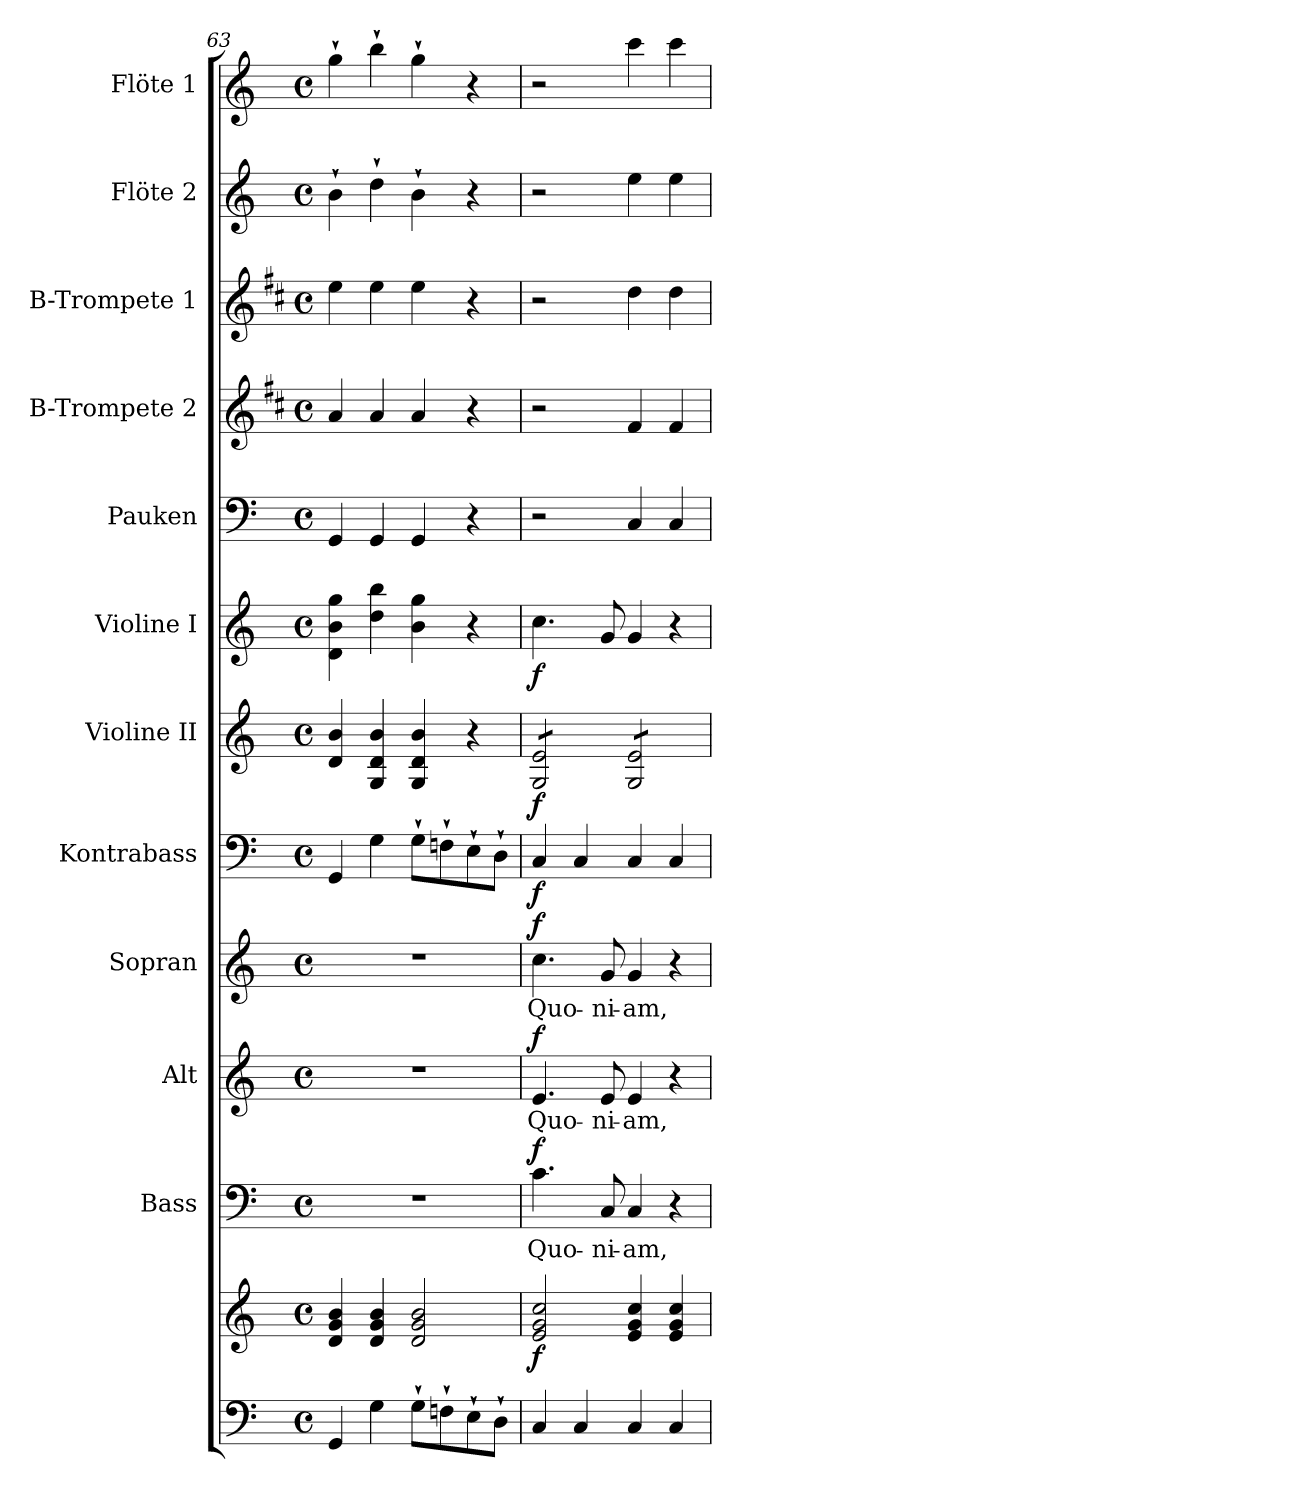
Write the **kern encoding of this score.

**kern	**kern	**dynam	**kern	**text	**dynam	**kern	**text	**dynam	**kern	**text	**dynam	**kern	**dynam	**kern	**dynam	**kern	**dynam	**kern	**kern	**kern	**kern	**kern
*part12	*part12	*part12	*part11	*part11	*part11	*part10	*part10	*part10	*part9	*part9	*part9	*part8	*part8	*part7	*part7	*part6	*part6	*part5	*part4	*part3	*part2	*part1
*staff13	*staff12	*staff12/13	*staff11	*staff11	*staff11	*staff10	*staff10	*staff10	*staff9	*staff9	*staff9	*staff8	*staff8	*staff7	*staff7	*staff6	*staff6	*staff5	*staff4	*staff3	*staff2	*staff1
*	*	*	*I"Bass	*	*	*I"Alt	*	*	*I"Sopran	*	*	*I"Kontrabass	*	*I"Violine II	*	*I"Violine I	*	*I"Pauken	*I"B-Trompete 2	*I"B-Trompete 1	*I"Flöte 2	*I"Flöte 1
*	*	*	*I'B.	*	*	*I'A.	*	*	*I'S.	*	*	*I'Kb.	*	*I'Vl. II	*	*I'Vl. I	*	*I'Pk.	*I'B Trp. 2	*I'B Trp. 1	*I'Fl. 2	*I'Fl. 1
!!LO:PB:g=z
*clefF4	*clefG2	*	*clefF4	*	*	*clefG2	*	*	*clefG2	*	*	*clefF4	*	*clefG2	*	*clefG2	*	*clefF4	*clefG2	*clefG2	*clefG2	*clefG2
*	*	*	*	*	*	*	*	*	*	*	*	*ITrd7c12	*	*	*	*	*	*	*ITrd1c2	*ITrd1c2	*	*
*k[]	*k[]	*	*k[]	*	*	*k[]	*	*	*k[]	*	*	*k[]	*	*k[]	*	*k[]	*	*k[]	*k[]	*k[]	*k[]	*k[]
*C:	*C:	*	*C:	*	*	*C:	*	*	*C:	*	*	*C:	*	*C:	*	*C:	*	*C:	*C:	*C:	*C:	*C:
*M4/4	*M4/4	*	*M4/4	*	*	*M4/4	*	*	*M4/4	*	*	*M4/4	*	*M4/4	*	*M4/4	*	*M4/4	*M4/4	*M4/4	*M4/4	*M4/4
*met(c)	*met(c)	*	*met(c)	*	*	*met(c)	*	*	*met(c)	*	*	*met(c)	*	*met(c)	*	*met(c)	*	*met(c)	*met(c)	*met(c)	*met(c)	*met(c)
=63	=63	=63	=63	=63	=63	=63	=63	=63	=63	=63	=63	=63	=63	=63	=63	=63	=63	=63	=63	=63	=63	=63
4GG/	4d/ 4g/ 4b/	.	1r	.	.	1r	.	.	1r	.	.	4GGG/	.	4d/ 4b/	.	4d\ 4b\ 4gg\	.	4GG/	4g/	4dd\	4b`>\	4gg`>\
4G\	4d/ 4g/ 4b/	.	.	.	.	.	.	.	.	.	.	4GG\	.	4G/ 4d/ 4b/	.	4dd\ 4bb\	.	4GG/	4g/	4dd\	4dd`>\	4bb`>\
8G`>\L	2d/ 2g/ 2b/	.	.	.	.	.	.	.	.	.	.	8GG`>\L	.	4G/ 4d/ 4b/	.	4b\ 4gg\	.	4GG/	4g/	4dd\	4b`>\	4gg`>\
8Fn`>\	.	.	.	.	.	.	.	.	.	.	.	8FFn`>\	.	.	.	.	.	.	.	.	.	.
8E`>\	.	.	.	.	.	.	.	.	.	.	.	8EE`>\	.	4r	.	4r	.	4r	4r	4r	4r	4r
8D`>\J	.	.	.	.	.	.	.	.	.	.	.	8DD`>\J	.	.	.	.	.	.	.	.	.	.
=64	=64	=64	=64	=64	=64	=64	=64	=64	=64	=64	=64	=64	=64	=64	=64	=64	=64	=64	=64	=64	=64	=64
!	!	!LO:DY:b	!	!LO:LY:b	!LO:DY:a	!	!LO:LY:b	!LO:DY:a	!	!LO:LY:b	!LO:DY:a	!	!LO:DY:b	!	!LO:DY:b	!	!LO:DY:b	!	!	!	!	!
*	*	*	*	*	*	*	*	*	*	*	*	*	*	*tremolo	*	*	*	*	*	*	*	*
4C/	2e/ 2g/ 2cc/	f	4.c\	Quo-	f	4.e/	Quo-	f	4.cc\	Quo-	f	4CC/	f	8G/ 8e/L	f	4.cc\	f	2r	2r	2r	2r	2r
.	.	.	.	.	.	.	.	.	.	.	.	.	.	8G/ 8e/	.	.	.	.	.	.	.	.
4C/	.	.	.	.	.	.	.	.	.	.	.	4CC/	.	8G/ 8e/	.	.	.	.	.	.	.	.
!	!	!	!	!LO:LY:b	!	!	!LO:LY:b	!	!	!LO:LY:b	!	!	!	!	!	!	!	!	!	!	!	!
.	.	.	8C/	-ni-	.	8e/	-ni-	.	8g/	-ni-	.	.	.	8G/ 8e/J	.	8g/	.	.	.	.	.	.
!	!	!	!	!LO:LY:b	!	!	!LO:LY:b	!	!	!LO:LY:b	!	!	!	!	!	!	!	!	!	!	!	!
4C/	4e/ 4g/ 4cc/	.	4C/	-am,	.	4e/	-am,	.	4g/	-am,	.	4CC/	.	8G/ 8e/L	.	4g/	.	4C/	4e/	4cc\	4ee\	4ccc\
.	.	.	.	.	.	.	.	.	.	.	.	.	.	8G/ 8e/	.	.	.	.	.	.	.	.
4C/	4e/ 4g/ 4cc/	.	4r	.	.	4r	.	.	4r	.	.	4CC/	.	8G/ 8e/	.	4r	.	4C/	4e/	4cc\	4ee\	4ccc\
.	.	.	.	.	.	.	.	.	.	.	.	.	.	8G/ 8e/J	.	.	.	.	.	.	.	.
*	*	*	*	*	*	*	*	*	*	*	*	*	*	*Xtremolo	*	*	*	*	*	*	*	*
=	=	=	=	=	=	=	=	=	=	=	=	=	=	=	=	=	=	=	=	=	=	=
*-	*-	*-	*-	*-	*-	*-	*-	*-	*-	*-	*-	*-	*-	*-	*-	*-	*-	*-	*-	*-	*-	*-
